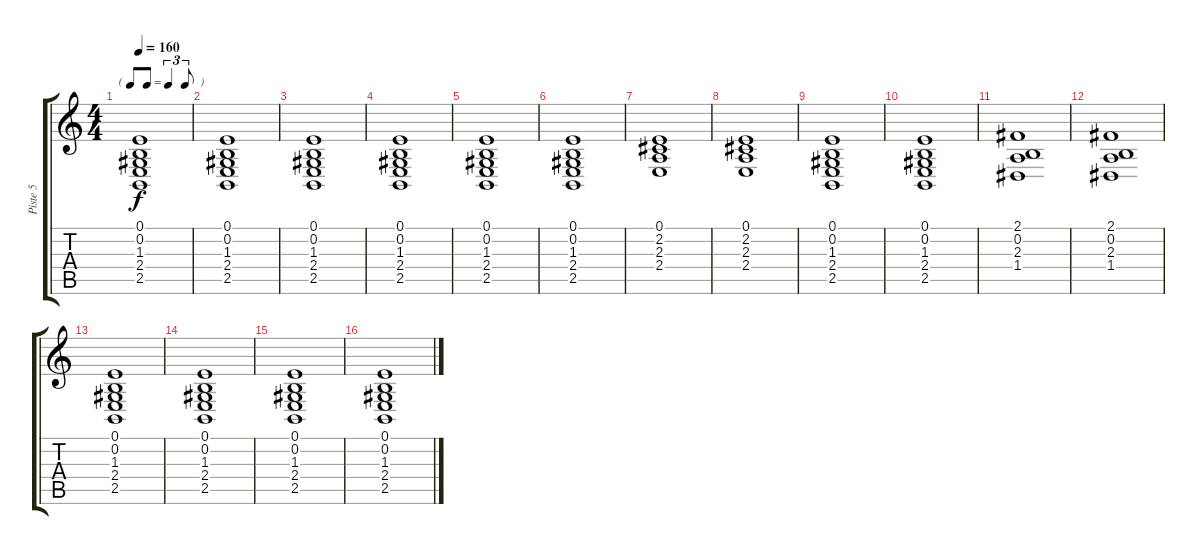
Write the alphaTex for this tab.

\track ("Piste 5" "Piste 5") {instrument stringensemble1}
\staff {score tabs}
\tuning (E4 B3 G3 D3 A2 E2) {hide}
\ts (4 4)
\tf triplet8th
\tempo 160
\clef g2
\ks c
(0.1 0.2 1.3 2.4 2.5).1{dy f} |
(0.1 0.2 1.3 2.4 2.5).1 |
(0.1 0.2 1.3 2.4 2.5).1 |
(0.1 0.2 1.3 2.4 2.5).1 |
(0.1 0.2 1.3 2.4 2.5).1 |
(0.1 0.2 1.3 2.4 2.5).1 |
(0.1 2.2 2.3 2.4).1 |
(0.1 2.2 2.3 2.4).1 |
(0.1 0.2 1.3 2.4 2.5).1 |
(0.1 0.2 1.3 2.4 2.5).1 |
(2.1 0.2 2.3 1.4).1 |
(2.1 0.2 2.3 1.4).1 |
(0.1 0.2 1.3 2.4 2.5).1 |
(0.1 0.2 1.3 2.4 2.5).1 |
(0.1 0.2 1.3 2.4 2.5).1 |
(0.1 0.2 1.3 2.4 2.5).1
